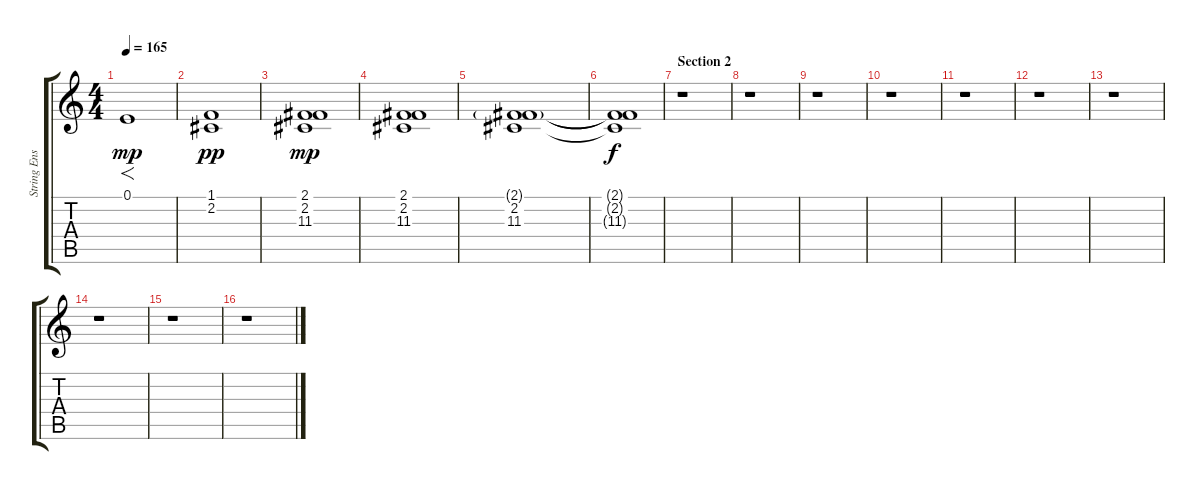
\track ("String Ensemble" "String Ens") {instrument stringensemble1}
\staff {score tabs}
\tuning (E4 B3 G3 D3 A2 E2) {hide}
\ts (4 4)
\tempo 165
\clef g2
\ks c
0.1.1{f dy mp} |
(1.1 2.2).1{dy pp} |
(2.1 2.2 11.3).1{dy mp} |
(2.1 2.2 11.3).1 |
(2.1{g} 2.2 11.3).1 |
(2.1{t} 2.2{t} 11.3{t}).1{dy f} |
\section ("" "Section 2")
r.1 |
r.1 |
r.1 |
r.1 |
r.1 |
r.1 |
r.1 |
r.1 |
r.1 |
r.1
